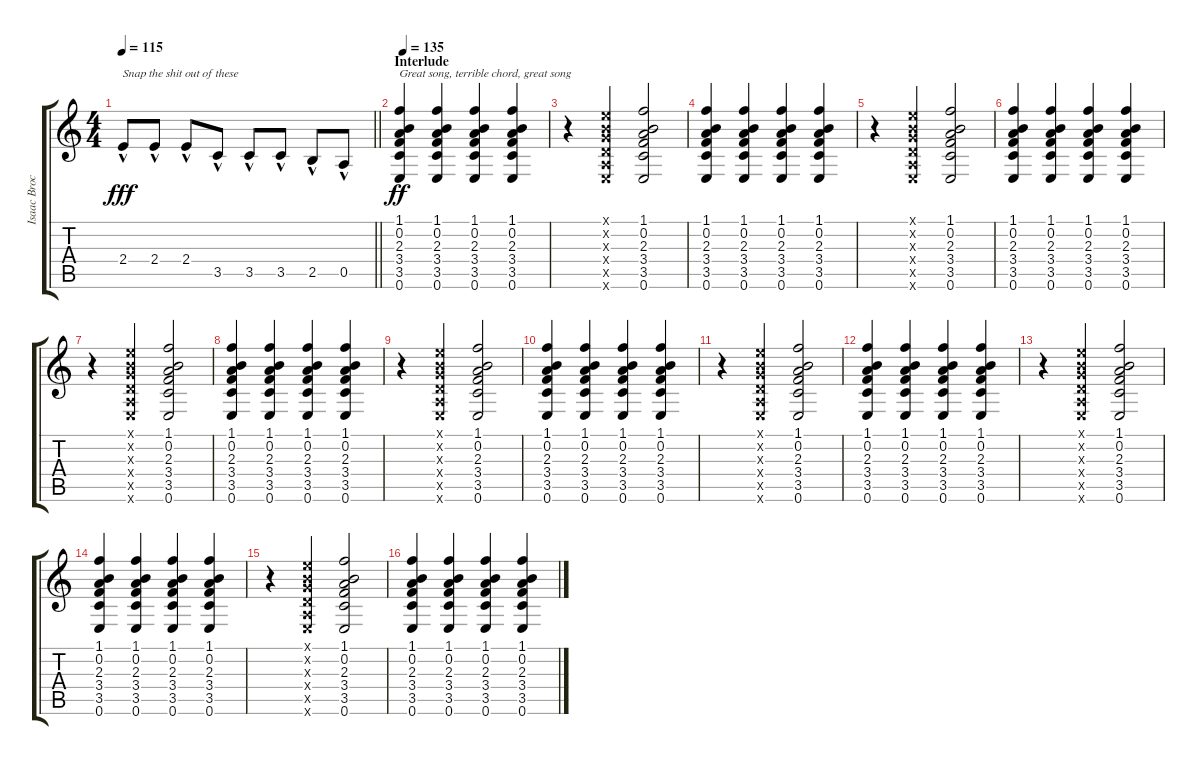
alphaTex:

\track ("Isaac Brock" "Isaac Broc") {instrument electricguitarclean}
\staff {score tabs}
\tuning (E4 B3 G3 D3 A2 E2) {hide}
\ts (4 4)
\tempo 115
\clef g2
\barLineRight lightlight
\ks c
2.4{hac}.8{txt "Snap the shit out of these" dy fff} 2.4{hac}.8 2.4{hac}.8 3.5{hac}.8 3.5{hac}.8 3.5{hac}.8 2.5{hac}.8 0.5{hac}.8 |
\section ("" "Interlude")
\tempo 135
(1.1 0.2 2.3 3.4 3.5 0.6).4{txt "Great song, terrible chord, great song" dy ff} (1.1 0.2 2.3 3.4 3.5 0.6).4 (1.1 0.2 2.3 3.4 3.5 0.6).4 (1.1 0.2 2.3 3.4 3.5 0.6).4 |
r.4 (0.1{x} 0.2{x} 0.3{x} 0.4{x} 0.5{x} 0.6{x}).4 (1.1 0.2 2.3 3.4 3.5 0.6).2 |
(1.1 0.2 2.3 3.4 3.5 0.6).4 (1.1 0.2 2.3 3.4 3.5 0.6).4 (1.1 0.2 2.3 3.4 3.5 0.6).4 (1.1 0.2 2.3 3.4 3.5 0.6).4 |
r.4 (0.1{x} 0.2{x} 0.3{x} 0.4{x} 0.5{x} 0.6{x}).4 (1.1 0.2 2.3 3.4 3.5 0.6).2 |
(1.1 0.2 2.3 3.4 3.5 0.6).4 (1.1 0.2 2.3 3.4 3.5 0.6).4 (1.1 0.2 2.3 3.4 3.5 0.6).4 (1.1 0.2 2.3 3.4 3.5 0.6).4 |
r.4 (0.1{x} 0.2{x} 0.3{x} 0.4{x} 0.5{x} 0.6{x}).4 (1.1 0.2 2.3 3.4 3.5 0.6).2 |
(1.1 0.2 2.3 3.4 3.5 0.6).4 (1.1 0.2 2.3 3.4 3.5 0.6).4 (1.1 0.2 2.3 3.4 3.5 0.6).4 (1.1 0.2 2.3 3.4 3.5 0.6).4 |
r.4 (0.1{x} 0.2{x} 0.3{x} 0.4{x} 0.5{x} 0.6{x}).4 (1.1 0.2 2.3 3.4 3.5 0.6).2 |
(1.1 0.2 2.3 3.4 3.5 0.6).4 (1.1 0.2 2.3 3.4 3.5 0.6).4 (1.1 0.2 2.3 3.4 3.5 0.6).4 (1.1 0.2 2.3 3.4 3.5 0.6).4 |
r.4 (0.1{x} 0.2{x} 0.3{x} 0.4{x} 0.5{x} 0.6{x}).4 (1.1 0.2 2.3 3.4 3.5 0.6).2 |
(1.1 0.2 2.3 3.4 3.5 0.6).4 (1.1 0.2 2.3 3.4 3.5 0.6).4 (1.1 0.2 2.3 3.4 3.5 0.6).4 (1.1 0.2 2.3 3.4 3.5 0.6).4 |
r.4 (0.1{x} 0.2{x} 0.3{x} 0.4{x} 0.5{x} 0.6{x}).4 (1.1 0.2 2.3 3.4 3.5 0.6).2 |
(1.1 0.2 2.3 3.4 3.5 0.6).4 (1.1 0.2 2.3 3.4 3.5 0.6).4 (1.1 0.2 2.3 3.4 3.5 0.6).4 (1.1 0.2 2.3 3.4 3.5 0.6).4 |
r.4 (0.1{x} 0.2{x} 0.3{x} 0.4{x} 0.5{x} 0.6{x}).4 (1.1 0.2 2.3 3.4 3.5 0.6).2 |
(1.1 0.2 2.3 3.4 3.5 0.6).4 (1.1 0.2 2.3 3.4 3.5 0.6).4 (1.1 0.2 2.3 3.4 3.5 0.6).4 (1.1 0.2 2.3 3.4 3.5 0.6).4
